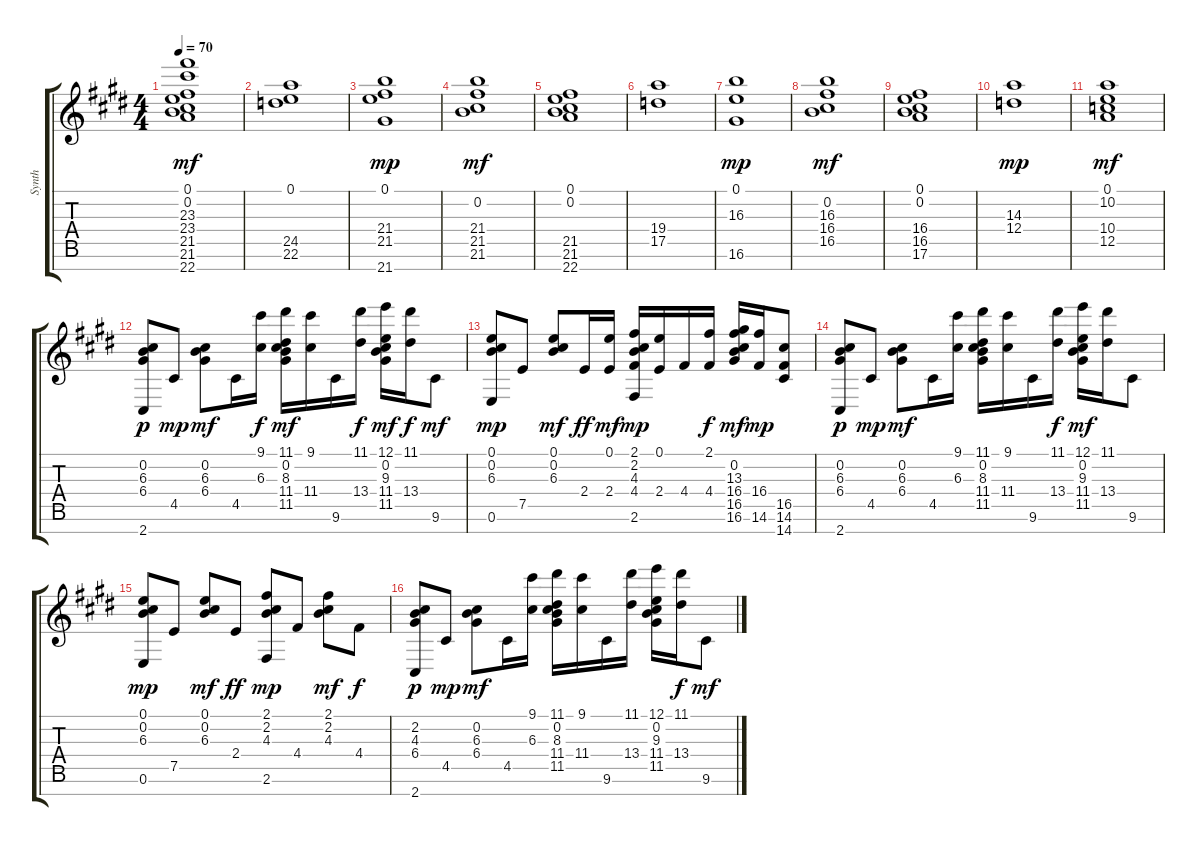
\track ("Synth" "Synth") {instrument electricguitarjazz}
\staff {score tabs}
\tuning (E4 B3 G3 D3 A2 E2 B1) {hide}
\ts (4 4)
\tempo 70
\clef g2
\ks e
(0.1 0.2 23.3 23.4 21.5 21.6 22.7).1{dy mf} |
(0.1 24.5 22.6).1 |
(0.1 21.4 21.5 21.7).1{dy mp} |
(0.2 21.4 21.5 21.6).1{dy mf} |
(0.1 0.2 21.5 21.6 22.7).1 |
(19.4 17.5).1 |
(0.1 16.3 16.6).1{dy mp} |
(0.2 16.3 16.4 16.5).1{dy mf} |
(0.1 0.2 16.4 16.5 17.6).1 |
(14.3 12.4).1{dy mp} |
(0.1 10.2 10.4 12.5).1{dy mf} |
(0.2 6.3 6.4 2.7).8{dy p} 4.5.8{dy mp} (0.2 6.3 6.4).8{dy mf} 4.5.16 (9.1 6.3).16{dy f} (11.1 0.2 8.3 11.4 11.5).16{dy mf} (9.1 11.4).16 9.6.16 (11.1 13.4).16{dy f} (12.1 0.2 9.3 11.4 11.5).16{dy mf} (11.1 13.4).16{dy f} 9.6.8{dy mf} |
(0.1 0.2 6.3 0.6).8{dy mp} 7.5.8 (0.1 0.2 6.3).8{dy mf} 2.4.16{dy ff} (0.1 2.4).16{dy mf} (2.1 2.2 4.3 4.4 2.6).16{dy mp} (0.1 2.4).16 4.4.16 (2.1 4.4).16{dy f} (0.2 13.3 16.4 16.5 16.6).16{dy mf} (16.4 14.6).16{dy mp} (16.5 14.6 14.7).8 |
(0.2 6.3 6.4 2.7).8{dy p} 4.5.8{dy mp} (0.2 6.3 6.4).8{dy mf} 4.5.16 (9.1 6.3).16 (11.1 0.2 8.3 11.4 11.5).16 (9.1 11.4).16 9.6.16 (11.1 13.4).16{dy f} (12.1 0.2 9.3 11.4 11.5).16{dy mf} (11.1 13.4).16 9.6.8 |
(0.1 0.2 6.3 0.6).8{dy mp} 7.5.8 (0.1 0.2 6.3).8{dy mf} 2.4.8{dy ff} (2.1 2.2 4.3 2.6).8{dy mp} 4.4.8 (2.1 2.2 4.3).8{dy mf} 4.4.8{dy f} |
(2.2 4.3 6.4 2.7).8{dy p} 4.5.8{dy mp} (0.2 6.3 6.4).8{dy mf} 4.5.16 (9.1 6.3).16 (11.1 0.2 8.3 11.4 11.5).16 (9.1 11.4).16 9.6.16 (11.1 13.4).16 (12.1 0.2 9.3 11.4 11.5).16 (11.1 13.4).16{dy f} 9.6.8{dy mf}
